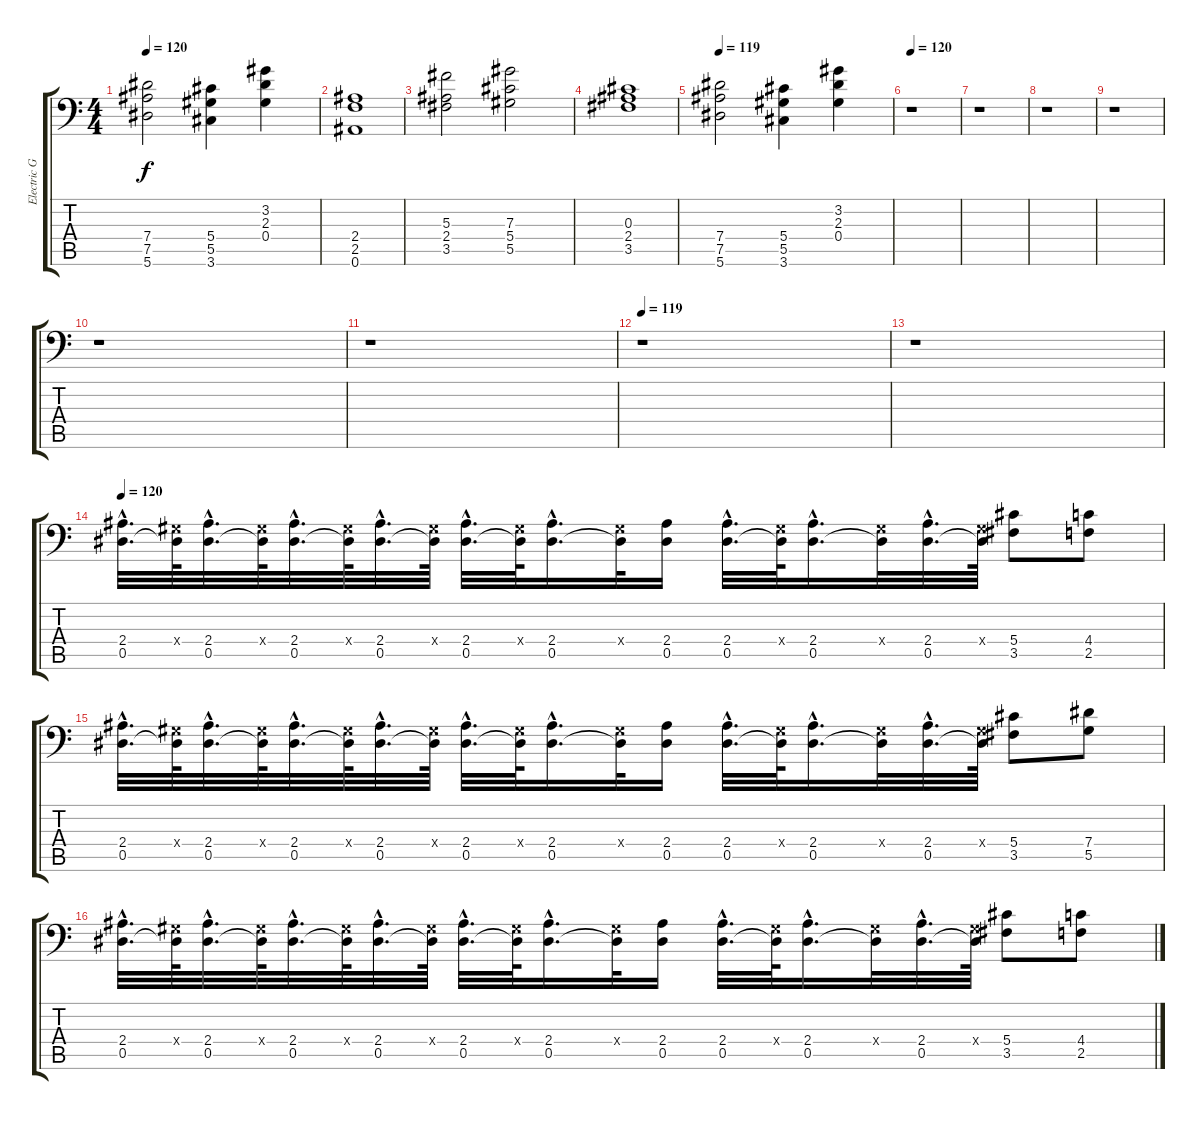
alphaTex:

\track ("Electric Guitar 4" "Electric G") {instrument distortionguitar}
\staff {score tabs}
\tuning (Bb3 F3 Db3 Ab2 Eb2 Bb1) {hide}
\ts (4 4)
\tempo 120
\clef f4
\ks c
(7.4 7.5 5.6).2{dy f} (5.4 5.5 3.6).4 (3.2 2.3 0.4).4 |
(2.4 2.5 0.6).1 |
(5.3 2.4 3.5).2 (7.3 5.4 5.5).2 |
(0.3 2.4 3.5).1 |
\tempo 119
(7.4 7.5 5.6).2 (5.4 5.5 3.6).4 (3.2 2.3 0.4).4 |
\tempo 120
r.1 |
r.1 |
r.1 |
r.1 |
r.1 |
r.1 |
\tempo 119
r.1 |
r.1 |
\tempo 120
(2.4{hac} 0.5{hac}).32{d} (0.4{x} 0.5{t}).64 (2.4{hac} 0.5{hac}).32{d} (0.4{x} 0.5{t}).64 (2.4{hac} 0.5{hac}).32{d} (0.4{x} 0.5{t}).64 (2.4{hac} 0.5{hac}).32{d} (0.4{x} 0.5{t}).64 (2.4{hac} 0.5{hac}).32{d} (0.4{x} 0.5{t}).64 (2.4{hac} 0.5{hac}).16{d} (0.4{x} 0.5{t}).32 (2.4 0.5).16 (2.4{hac} 0.5{hac}).32{d} (0.4{x} 0.5{t}).64 (2.4{hac} 0.5{hac}).16{d} (0.4{x} 0.5{t}).32 (2.4{hac} 0.5{hac}).32{d} (0.4{x} 0.5{t}).64 (5.4 3.5).8 (4.4 2.5).8 |
(2.4{hac} 0.5{hac}).32{d} (0.4{x} 0.5{t}).64 (2.4{hac} 0.5{hac}).32{d} (0.4{x} 0.5{t}).64 (2.4{hac} 0.5{hac}).32{d} (0.4{x} 0.5{t}).64 (2.4{hac} 0.5{hac}).32{d} (0.4{x} 0.5{t}).64 (2.4{hac} 0.5{hac}).32{d} (0.4{x} 0.5{t}).64 (2.4{hac} 0.5{hac}).16{d} (0.4{x} 0.5{t}).32 (2.4 0.5).16 (2.4{hac} 0.5{hac}).32{d} (0.4{x} 0.5{t}).64 (2.4{hac} 0.5{hac}).16{d} (0.4{x} 0.5{t}).32 (2.4{hac} 0.5{hac}).32{d} (0.4{x} 0.5{t}).64 (5.4 3.5).8 (7.4 5.5).8 |
(2.4{hac} 0.5{hac}).32{d} (0.4{x} 0.5{t}).64 (2.4{hac} 0.5{hac}).32{d} (0.4{x} 0.5{t}).64 (2.4{hac} 0.5{hac}).32{d} (0.4{x} 0.5{t}).64 (2.4{hac} 0.5{hac}).32{d} (0.4{x} 0.5{t}).64 (2.4{hac} 0.5{hac}).32{d} (0.4{x} 0.5{t}).64 (2.4{hac} 0.5{hac}).16{d} (0.4{x} 0.5{t}).32 (2.4 0.5).16 (2.4{hac} 0.5{hac}).32{d} (0.4{x} 0.5{t}).64 (2.4{hac} 0.5{hac}).16{d} (0.4{x} 0.5{t}).32 (2.4{hac} 0.5{hac}).32{d} (0.4{x} 0.5{t}).64 (5.4 3.5).8 (4.4 2.5).8
